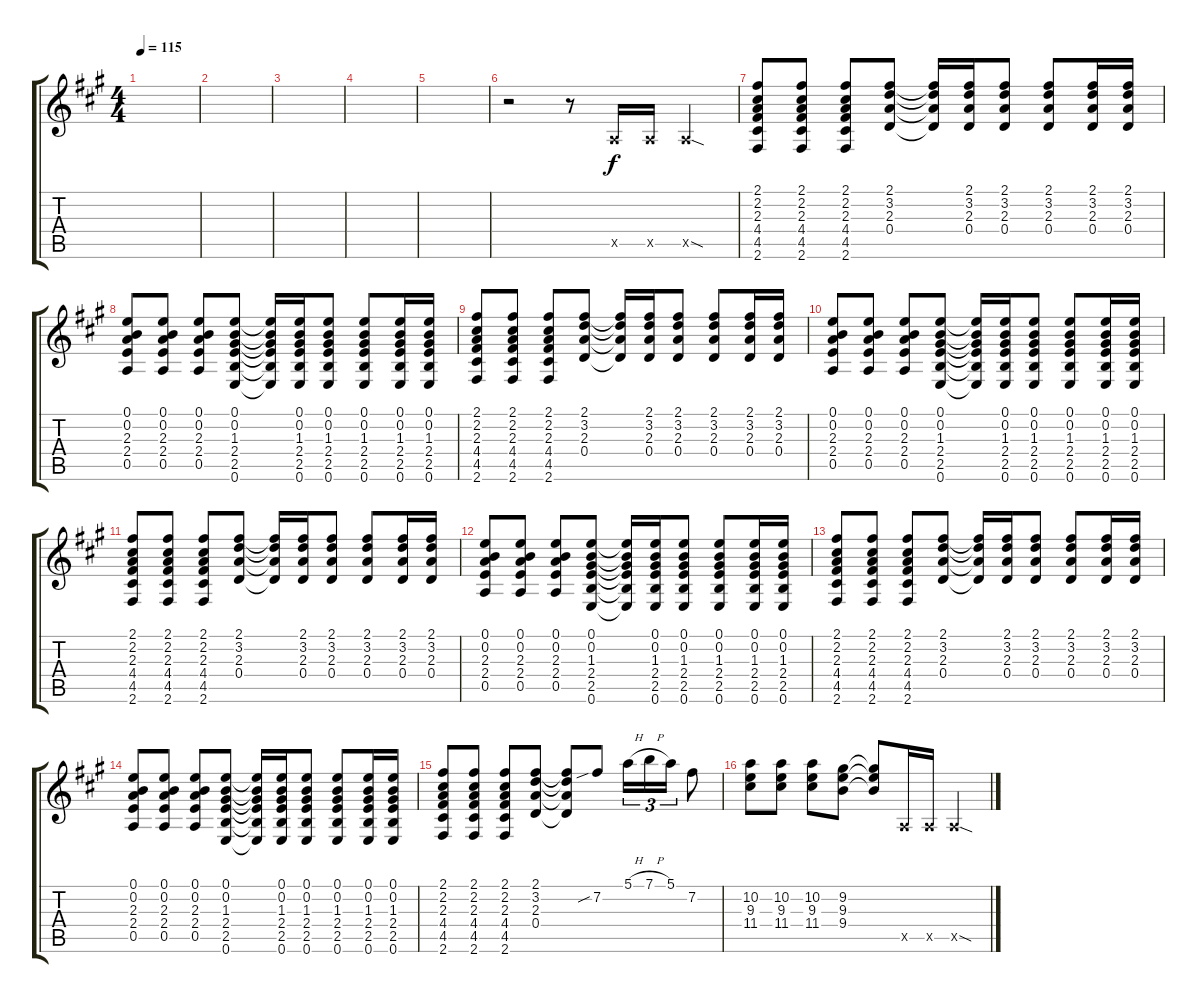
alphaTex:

\track "" {instrument distortionguitar}
\staff {score tabs}
\tuning (E4 B3 G3 D3 A2 E2) {hide}
\ts (4 4)
\tempo 115
\clef g2
\ks a
|
|
|
|
|
r.2 r.8 0.5{x}.16 0.5{x}.16 0.5{sod x}.4 |
(2.1 2.2 2.3 4.4 4.5 2.6).8 (2.1 2.2 2.3 4.4 4.5 2.6).8 (2.1 2.2 2.3 4.4 4.5 2.6).8 (2.1 3.2 2.3 0.4).8 (2.1{t} 3.2{t} 2.3{t} 0.4{t}).16 (2.1 3.2 2.3 0.4).16 (2.1 3.2 2.3 0.4).8 (2.1 3.2 2.3 0.4).8 (2.1 3.2 2.3 0.4).16 (2.1 3.2 2.3 0.4).16 |
(0.1 0.2 2.3 2.4 0.5).8 (0.1 0.2 2.3 2.4 0.5).8 (0.1 0.2 2.3 2.4 0.5).8 (0.1 0.2 1.3 2.4 2.5 0.6).8 (0.1{t} 0.2{t} 1.3{t} 2.4{t} 2.5{t} 0.6{t}).16 (0.1 0.2 1.3 2.4 2.5 0.6).16 (0.1 0.2 1.3 2.4 2.5 0.6).8 (0.1 0.2 1.3 2.4 2.5 0.6).8 (0.1 0.2 1.3 2.4 2.5 0.6).16 (0.1 0.2 1.3 2.4 2.5 0.6).16 |
(2.1 2.2 2.3 4.4 4.5 2.6).8 (2.1 2.2 2.3 4.4 4.5 2.6).8 (2.1 2.2 2.3 4.4 4.5 2.6).8 (2.1 3.2 2.3 0.4).8 (2.1{t} 3.2{t} 2.3{t} 0.4{t}).16 (2.1 3.2 2.3 0.4).16 (2.1 3.2 2.3 0.4).8 (2.1 3.2 2.3 0.4).8 (2.1 3.2 2.3 0.4).16 (2.1 3.2 2.3 0.4).16 |
(0.1 0.2 2.3 2.4 0.5).8 (0.1 0.2 2.3 2.4 0.5).8 (0.1 0.2 2.3 2.4 0.5).8 (0.1 0.2 1.3 2.4 2.5 0.6).8 (0.1{t} 0.2{t} 1.3{t} 2.4{t} 2.5{t} 0.6{t}).16 (0.1 0.2 1.3 2.4 2.5 0.6).16 (0.1 0.2 1.3 2.4 2.5 0.6).8 (0.1 0.2 1.3 2.4 2.5 0.6).8 (0.1 0.2 1.3 2.4 2.5 0.6).16 (0.1 0.2 1.3 2.4 2.5 0.6).16 |
(2.1 2.2 2.3 4.4 4.5 2.6).8 (2.1 2.2 2.3 4.4 4.5 2.6).8 (2.1 2.2 2.3 4.4 4.5 2.6).8 (2.1 3.2 2.3 0.4).8 (2.1{t} 3.2{t} 2.3{t} 0.4{t}).16 (2.1 3.2 2.3 0.4).16 (2.1 3.2 2.3 0.4).8 (2.1 3.2 2.3 0.4).8 (2.1 3.2 2.3 0.4).16 (2.1 3.2 2.3 0.4).16 |
(0.1 0.2 2.3 2.4 0.5).8 (0.1 0.2 2.3 2.4 0.5).8 (0.1 0.2 2.3 2.4 0.5).8 (0.1 0.2 1.3 2.4 2.5 0.6).8 (0.1{t} 0.2{t} 1.3{t} 2.4{t} 2.5{t} 0.6{t}).16 (0.1 0.2 1.3 2.4 2.5 0.6).16 (0.1 0.2 1.3 2.4 2.5 0.6).8 (0.1 0.2 1.3 2.4 2.5 0.6).8 (0.1 0.2 1.3 2.4 2.5 0.6).16 (0.1 0.2 1.3 2.4 2.5 0.6).16 |
(2.1 2.2 2.3 4.4 4.5 2.6).8 (2.1 2.2 2.3 4.4 4.5 2.6).8 (2.1 2.2 2.3 4.4 4.5 2.6).8 (2.1 3.2 2.3 0.4).8 (2.1{t} 3.2{t} 2.3{t} 0.4{t}).16 (2.1 3.2 2.3 0.4).16 (2.1 3.2 2.3 0.4).8 (2.1 3.2 2.3 0.4).8 (2.1 3.2 2.3 0.4).16 (2.1 3.2 2.3 0.4).16 |
(0.1 0.2 2.3 2.4 0.5).8 (0.1 0.2 2.3 2.4 0.5).8 (0.1 0.2 2.3 2.4 0.5).8 (0.1 0.2 1.3 2.4 2.5 0.6).8 (0.1{t} 0.2{t} 1.3{t} 2.4{t} 2.5{t} 0.6{t}).16 (0.1 0.2 1.3 2.4 2.5 0.6).16 (0.1 0.2 1.3 2.4 2.5 0.6).8 (0.1 0.2 1.3 2.4 2.5 0.6).8 (0.1 0.2 1.3 2.4 2.5 0.6).16 (0.1 0.2 1.3 2.4 2.5 0.6).16 |
(2.1 2.2 2.3 4.4 4.5 2.6).8 (2.1 2.2 2.3 4.4 4.5 2.6).8 (2.1 2.2 2.3 4.4 4.5 2.6).8 (2.1 3.2 2.3 0.4).8 (2.1{t} 3.2{t} 2.3{t} 0.4{t}).8 7.2{sib}.8 5.1{h}.16{tu (3 2)} 7.1{h}.16{tu (3 2)} 5.1.16{tu (3 2)} 7.2.8 |
(10.2 9.3 11.4).8 (10.2 9.3 11.4).8 (10.2 9.3 11.4).8 (9.2 9.3 9.4).8 (9.2{t} 9.3{t} 9.4{t}).8 0.5{x}.16 0.5{x}.16 0.5{sod x}.4
